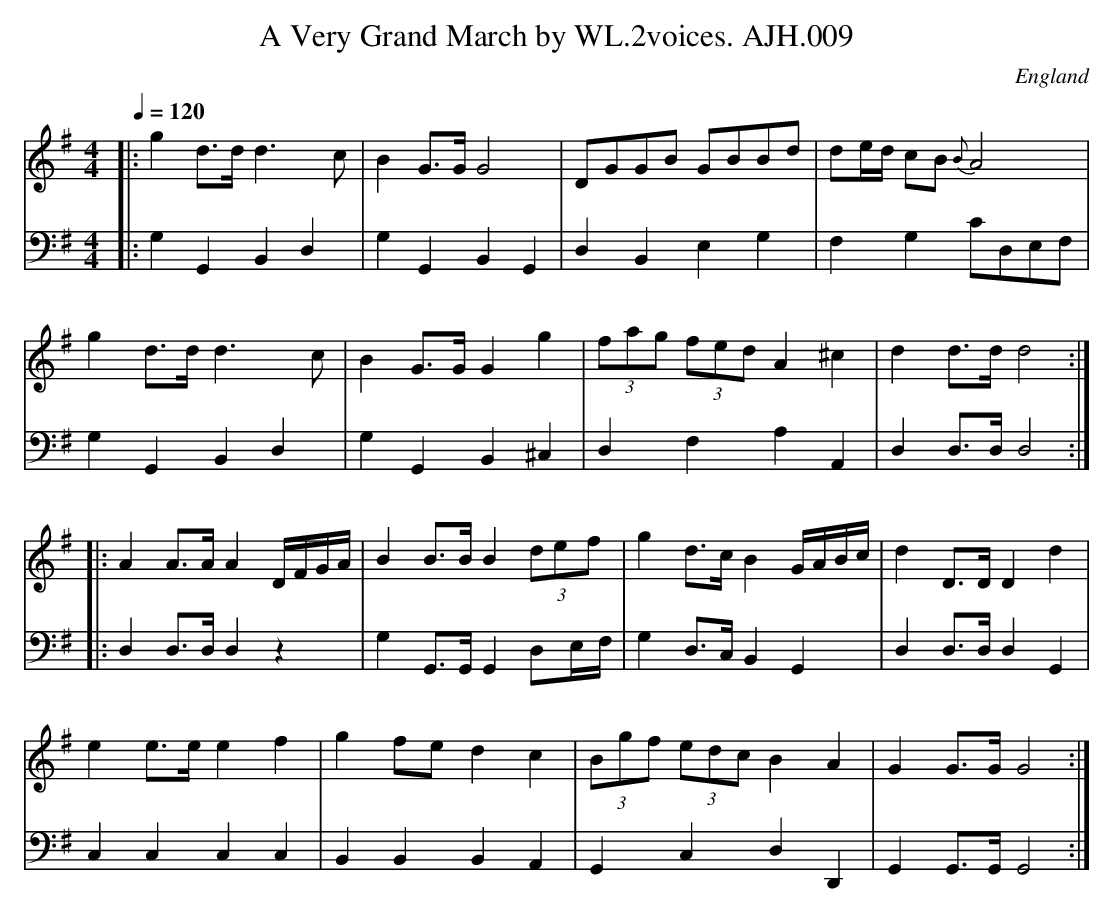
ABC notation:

X:1
T:A Very Grand March by WL.2voices. AJH.009
M:4/4
L:1/8
Q:1/4=120
O:England
V:1
V:2 clef=bass
K:G major
[V:1] |: g2d>dd3c | B2G>GG4 | DGGB GBBd | de/d/ cB{B}A4 |
[V:2] |: G,2G,,2B,,2D,2 | G,2G,,2B,,2G,,2 | D,2B,,2E,2G,2 | F,2G,2CD,E,F, |
[V:1] g2d>dd3c | B2G>GG2g2 | (3fag (3fed A2^c2 | d2 d>dd4 :|
[V:2] G,2G,,2B,,2D,2 | G,2G,,2B,,2^C,2 | D,2F,2A,2A,,2 | D,2D,>D,D,4 :|
[V:1] |: A2A>AA2D/F/G/A/ | B2 B>B B2 (3def | g2d>c B2 G/A/B/c/ | d2 D>DD2d2 |
[V:2] |: D,2D,>D,D,2z2 | G,2G,,>G,,G,,2 D,E,/F,/ |\
G,2D,>C,B,,2G,,2 | D,2D,>D,D,2G,,2 |
[V:1] e2e>ee2f2 |g2fe d2c2 | (3Bgf (3edc B2A2 | G2 G>G G4 :|
[V:2] C,2C,2C,2C,2 |B,,2B,,2B,,2A,,2 | G,,2C,2D,2D,,2 | G,,2G,,>G,,G,,4 :|
